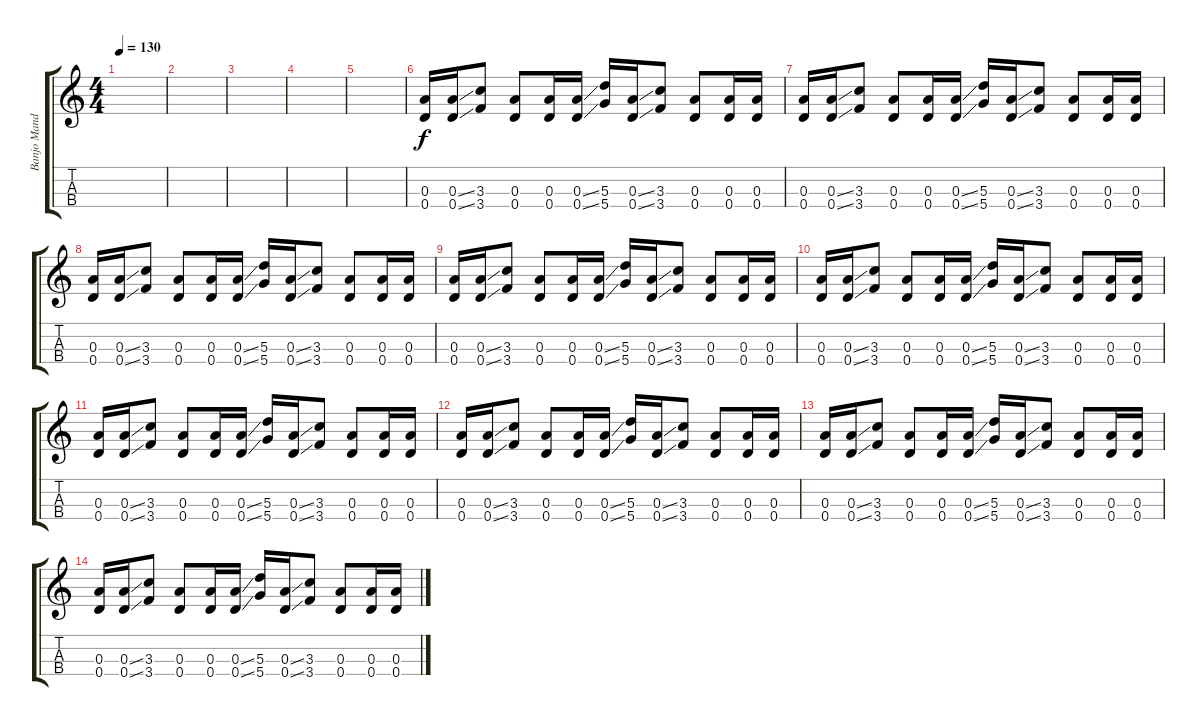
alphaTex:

\track ("Banjo Mandolin" "Banjo Mand") {instrument banjo}
\staff {score tabs}
\tuning (G4 D4 A3 D3) {hide}
\displaytranspose 12
\ts (4 4)
\tempo 130
\clef g2
\ks c
|
|
|
|
|
(0.3 0.4).16 (0.3{ss} 0.4{ss}).16 (3.3 3.4).8 (0.3 0.4).8 (0.3 0.4).16 (0.3{ss} 0.4{ss}).16 (5.3 5.4).16 (0.3{ss} 0.4{ss}).16 (3.3 3.4).8 (0.3 0.4).8 (0.3 0.4).16 (0.3 0.4).16 |
(0.3 0.4).16 (0.3{ss} 0.4{ss}).16 (3.3 3.4).8 (0.3 0.4).8 (0.3 0.4).16 (0.3{ss} 0.4{ss}).16 (5.3 5.4).16 (0.3{ss} 0.4{ss}).16 (3.3 3.4).8 (0.3 0.4).8 (0.3 0.4).16 (0.3 0.4).16 |
(0.3 0.4).16 (0.3{ss} 0.4{ss}).16 (3.3 3.4).8 (0.3 0.4).8 (0.3 0.4).16 (0.3{ss} 0.4{ss}).16 (5.3 5.4).16 (0.3{ss} 0.4{ss}).16 (3.3 3.4).8 (0.3 0.4).8 (0.3 0.4).16 (0.3 0.4).16 |
(0.3 0.4).16 (0.3{ss} 0.4{ss}).16 (3.3 3.4).8 (0.3 0.4).8 (0.3 0.4).16 (0.3{ss} 0.4{ss}).16 (5.3 5.4).16 (0.3{ss} 0.4{ss}).16 (3.3 3.4).8 (0.3 0.4).8 (0.3 0.4).16 (0.3 0.4).16 |
(0.3 0.4).16 (0.3{ss} 0.4{ss}).16 (3.3 3.4).8 (0.3 0.4).8 (0.3 0.4).16 (0.3{ss} 0.4{ss}).16 (5.3 5.4).16 (0.3{ss} 0.4{ss}).16 (3.3 3.4).8 (0.3 0.4).8 (0.3 0.4).16 (0.3 0.4).16 |
(0.3 0.4).16 (0.3{ss} 0.4{ss}).16 (3.3 3.4).8 (0.3 0.4).8 (0.3 0.4).16 (0.3{ss} 0.4{ss}).16 (5.3 5.4).16 (0.3{ss} 0.4{ss}).16 (3.3 3.4).8 (0.3 0.4).8 (0.3 0.4).16 (0.3 0.4).16 |
(0.3 0.4).16 (0.3{ss} 0.4{ss}).16 (3.3 3.4).8 (0.3 0.4).8 (0.3 0.4).16 (0.3{ss} 0.4{ss}).16 (5.3 5.4).16 (0.3{ss} 0.4{ss}).16 (3.3 3.4).8 (0.3 0.4).8 (0.3 0.4).16 (0.3 0.4).16 |
(0.3 0.4).16 (0.3{ss} 0.4{ss}).16 (3.3 3.4).8 (0.3 0.4).8 (0.3 0.4).16 (0.3{ss} 0.4{ss}).16 (5.3 5.4).16 (0.3{ss} 0.4{ss}).16 (3.3 3.4).8 (0.3 0.4).8 (0.3 0.4).16 (0.3 0.4).16 |
(0.3 0.4).16 (0.3{ss} 0.4{ss}).16 (3.3 3.4).8 (0.3 0.4).8 (0.3 0.4).16 (0.3{ss} 0.4{ss}).16 (5.3 5.4).16 (0.3{ss} 0.4{ss}).16 (3.3 3.4).8 (0.3 0.4).8 (0.3 0.4).16 (0.3 0.4).16
